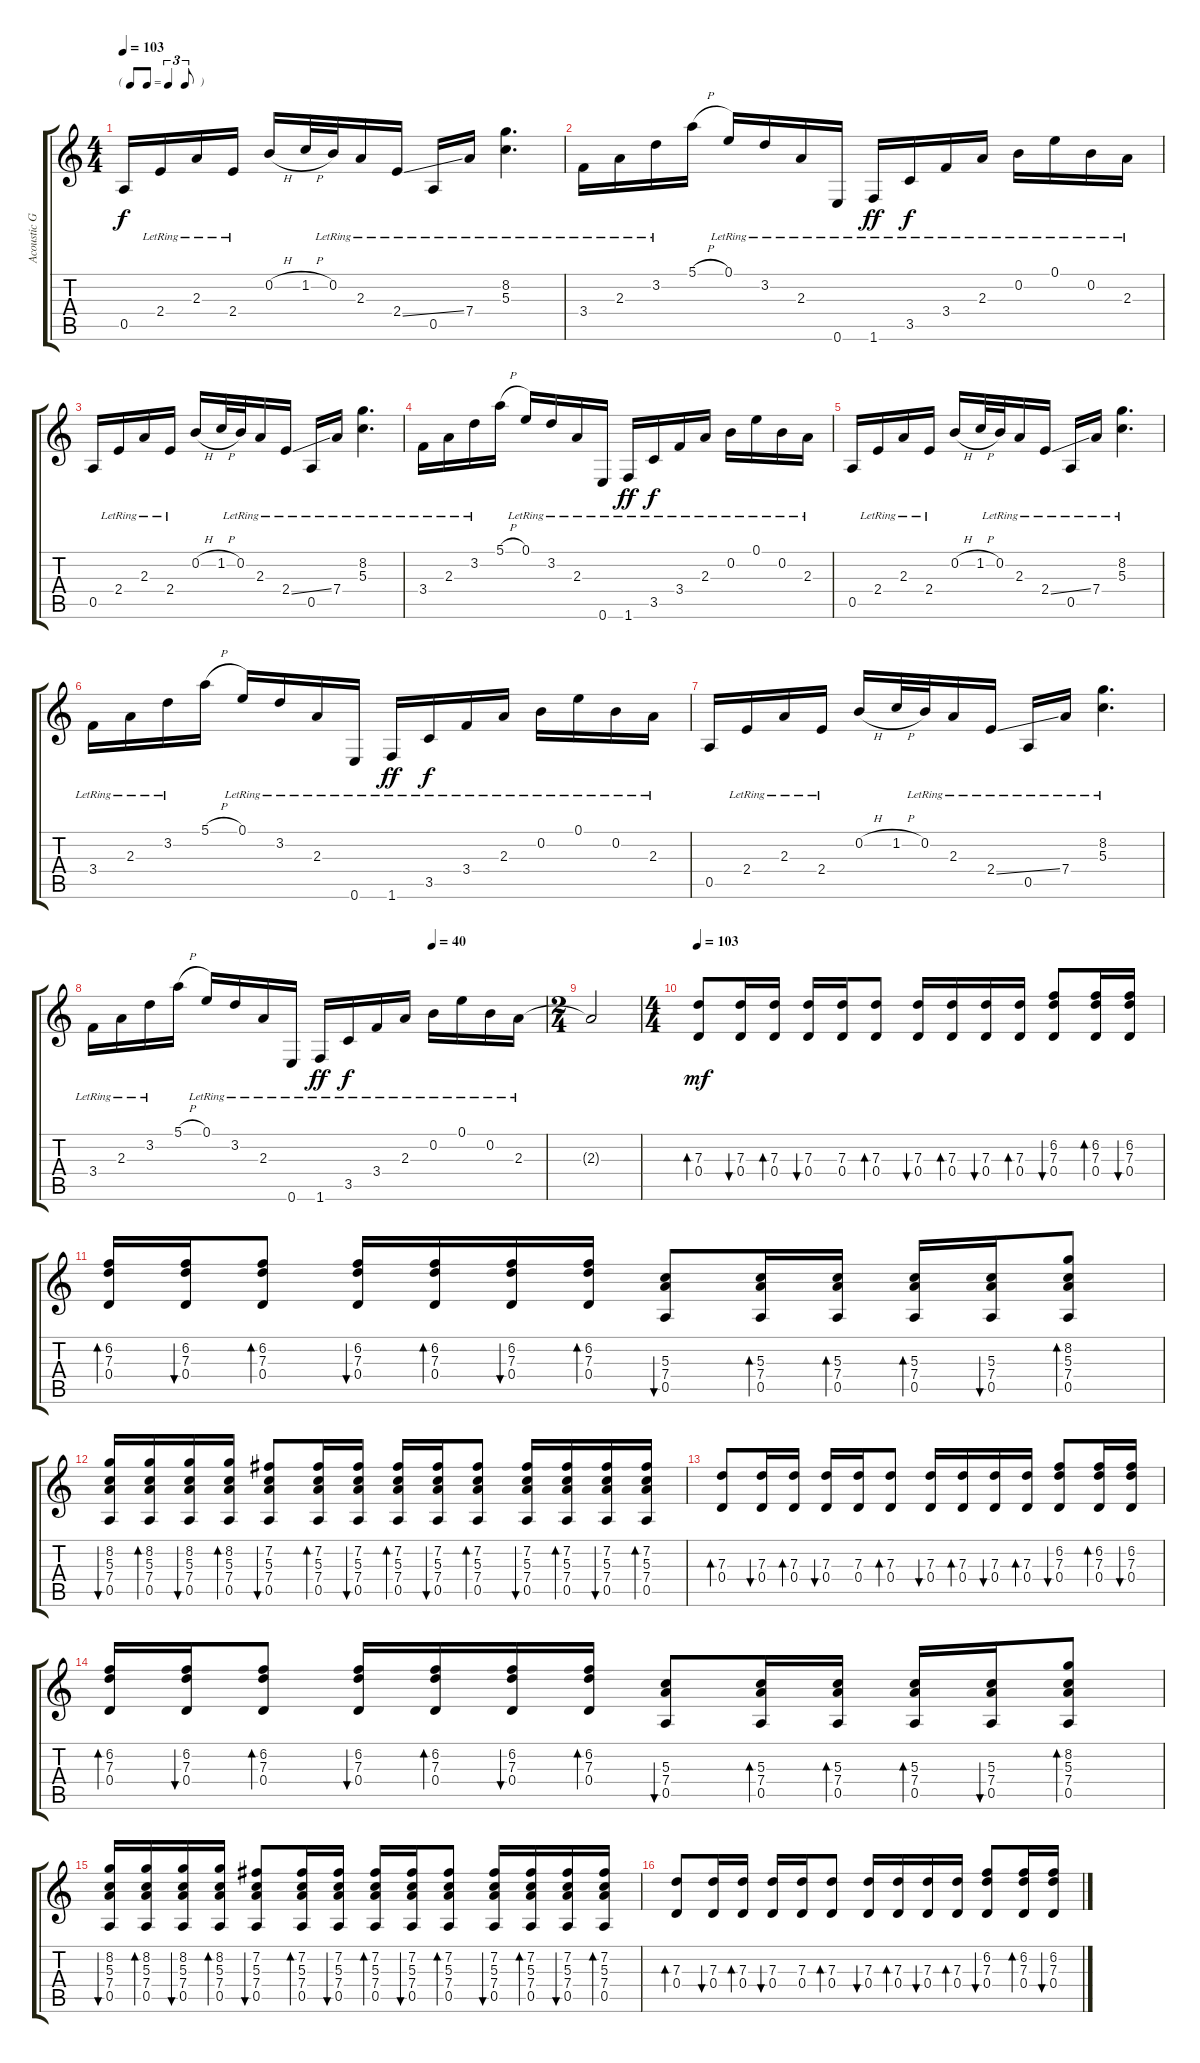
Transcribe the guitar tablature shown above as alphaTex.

\track ("Acoustic Guitar" "Acoustic G") {instrument acousticguitarsteel}
\staff {score tabs}
\tuning (E4 B3 G3 D3 A2 E2) {hide}
\ts (4 4)
\tf triplet8th
\tempo 103
\clef g2
\ks c
0.5.16{dy f} 2.4{lr}.16 2.3{lr}.16 2.4{lr}.16 0.2{h}.16 1.2{h}.32 0.2{lr}.32 2.3{lr}.16 2.4{ss lr}.16 0.5{lr}.16 7.4{lr}.16 (8.2{lr} 5.3{lr}).4{d} |
3.4{lr}.16 2.3{lr}.16 3.2{lr}.16 5.1{h}.16 0.1{lr}.16 3.2{lr}.16 2.3{lr}.16 0.6{lr}.16 1.6{lr}.16{dy ff} 3.5{lr}.16{dy f} 3.4{lr}.16 2.3{lr}.16 0.2{lr}.16 0.1{lr}.16 0.2{lr}.16 2.3{lr}.16 |
0.5.16 2.4{lr}.16 2.3{lr}.16 2.4{lr}.16 0.2{h}.16 1.2{h}.32 0.2{lr}.32 2.3{lr}.16 2.4{ss lr}.16 0.5{lr}.16 7.4{lr}.16 (8.2{lr} 5.3{lr}).4{d} |
3.4{lr}.16 2.3{lr}.16 3.2{lr}.16 5.1{h}.16 0.1{lr}.16 3.2{lr}.16 2.3{lr}.16 0.6{lr}.16 1.6{lr}.16{dy ff} 3.5{lr}.16{dy f} 3.4{lr}.16 2.3{lr}.16 0.2{lr}.16 0.1{lr}.16 0.2{lr}.16 2.3{lr}.16 |
0.5.16 2.4{lr}.16 2.3{lr}.16 2.4{lr}.16 0.2{h}.16 1.2{h}.32 0.2{lr}.32 2.3{lr}.16 2.4{ss lr}.16 0.5{lr}.16 7.4{lr}.16 (8.2{lr} 5.3{lr}).4{d} |
3.4{lr}.16 2.3{lr}.16 3.2{lr}.16 5.1{h}.16 0.1{lr}.16 3.2{lr}.16 2.3{lr}.16 0.6{lr}.16 1.6{lr}.16{dy ff} 3.5{lr}.16{dy f} 3.4{lr}.16 2.3{lr}.16 0.2{lr}.16 0.1{lr}.16 0.2{lr}.16 2.3{lr}.16 |
0.5.16 2.4{lr}.16 2.3{lr}.16 2.4{lr}.16 0.2{h}.16 1.2{h}.32 0.2{lr}.32 2.3{lr}.16 2.4{ss lr}.16 0.5{lr}.16 7.4{lr}.16 (8.2{lr} 5.3{lr}).4{d} |
\tempo (40 0.75)
3.4{lr}.16 2.3{lr}.16 3.2{lr}.16 5.1{h}.16 0.1{lr}.16 3.2{lr}.16 2.3{lr}.16 0.6{lr}.16 1.6{lr}.16{dy ff} 3.5{lr}.16{dy f} 3.4{lr}.16 2.3{lr}.16 0.2{lr}.16 0.1{lr}.16 0.2{lr}.16 2.3{lr}.16 |
\ts (2 4)
2.3{t}.2 |
\ts (4 4)
\tempo 103
(7.3 0.4).8{bd 60 dy mf} (7.3 0.4).16{bu 120} (7.3 0.4).16{bd 120} (7.3 0.4).16{bu 120} (7.3 0.4).16 (7.3 0.4).8{bd 120} (7.3 0.4).16{bu 120} (7.3 0.4).16{bd 120} (7.3 0.4).16{bu 120} (7.3 0.4).16{bd 120} (6.2 7.3 0.4).8{bu 120} (6.2 7.3 0.4).16{bd 120} (6.2 7.3 0.4).16{bu 120} |
(6.2 7.3 0.4).16{bd 120} (6.2 7.3 0.4).16{bu 120} (6.2 7.3 0.4).8{bd 120} (6.2 7.3 0.4).16{bu 120} (6.2 7.3 0.4).16{bd 120} (6.2 7.3 0.4).16{bu 120} (6.2 7.3 0.4).16{bd 120} (5.3 7.4 0.5).8{bu 60} (5.3 7.4 0.5).16{bd 60} (5.3 7.4 0.5).16{bd 60} (5.3 7.4 0.5).16{bd 60} (5.3 7.4 0.5).16{bu 60} (8.2 5.3 7.4 0.5).8{bd 60} |
(8.2 5.3 7.4 0.5).16{bu 60} (8.2 5.3 7.4 0.5).16{bd 60} (8.2 5.3 7.4 0.5).16{bu 60} (8.2 5.3 7.4 0.5).16{bd 60} (7.2 5.3 7.4 0.5).8{bu 60} (7.2 5.3 7.4 0.5).16{bd 60} (7.2 5.3 7.4 0.5).16{bu 60} (7.2 5.3 7.4 0.5).16{bd 60} (7.2 5.3 7.4 0.5).16{bu 60} (7.2 5.3 7.4 0.5).8{bd 60} (7.2 5.3 7.4 0.5).16{bu 60} (7.2 5.3 7.4 0.5).16{bd 60} (7.2 5.3 7.4 0.5).16{bu 60} (7.2 5.3 7.4 0.5).16{bd 60} |
(7.3 0.4).8{bd 60} (7.3 0.4).16{bu 120} (7.3 0.4).16{bd 120} (7.3 0.4).16{bu 120} (7.3 0.4).16 (7.3 0.4).8{bd 120} (7.3 0.4).16{bu 120} (7.3 0.4).16{bd 120} (7.3 0.4).16{bu 120} (7.3 0.4).16{bd 120} (6.2 7.3 0.4).8{bu 120} (6.2 7.3 0.4).16{bd 120} (6.2 7.3 0.4).16{bu 120} |
(6.2 7.3 0.4).16{bd 120} (6.2 7.3 0.4).16{bu 120} (6.2 7.3 0.4).8{bd 120} (6.2 7.3 0.4).16{bu 120} (6.2 7.3 0.4).16{bd 120} (6.2 7.3 0.4).16{bu 120} (6.2 7.3 0.4).16{bd 120} (5.3 7.4 0.5).8{bu 60} (5.3 7.4 0.5).16{bd 60} (5.3 7.4 0.5).16{bd 60} (5.3 7.4 0.5).16{bd 60} (5.3 7.4 0.5).16{bu 60} (8.2 5.3 7.4 0.5).8{bd 60} |
(8.2 5.3 7.4 0.5).16{bu 60} (8.2 5.3 7.4 0.5).16{bd 60} (8.2 5.3 7.4 0.5).16{bu 60} (8.2 5.3 7.4 0.5).16{bd 60} (7.2 5.3 7.4 0.5).8{bu 60} (7.2 5.3 7.4 0.5).16{bd 60} (7.2 5.3 7.4 0.5).16{bu 60} (7.2 5.3 7.4 0.5).16{bd 60} (7.2 5.3 7.4 0.5).16{bu 60} (7.2 5.3 7.4 0.5).8{bd 60} (7.2 5.3 7.4 0.5).16{bu 60} (7.2 5.3 7.4 0.5).16{bd 60} (7.2 5.3 7.4 0.5).16{bu 60} (7.2 5.3 7.4 0.5).16{bd 60} |
(7.3 0.4).8{bd 60} (7.3 0.4).16{bu 120} (7.3 0.4).16{bd 120} (7.3 0.4).16{bu 120} (7.3 0.4).16 (7.3 0.4).8{bd 120} (7.3 0.4).16{bu 120} (7.3 0.4).16{bd 120} (7.3 0.4).16{bu 120} (7.3 0.4).16{bd 120} (6.2 7.3 0.4).8{bu 120} (6.2 7.3 0.4).16{bd 120} (6.2 7.3 0.4).16{bu 120}
